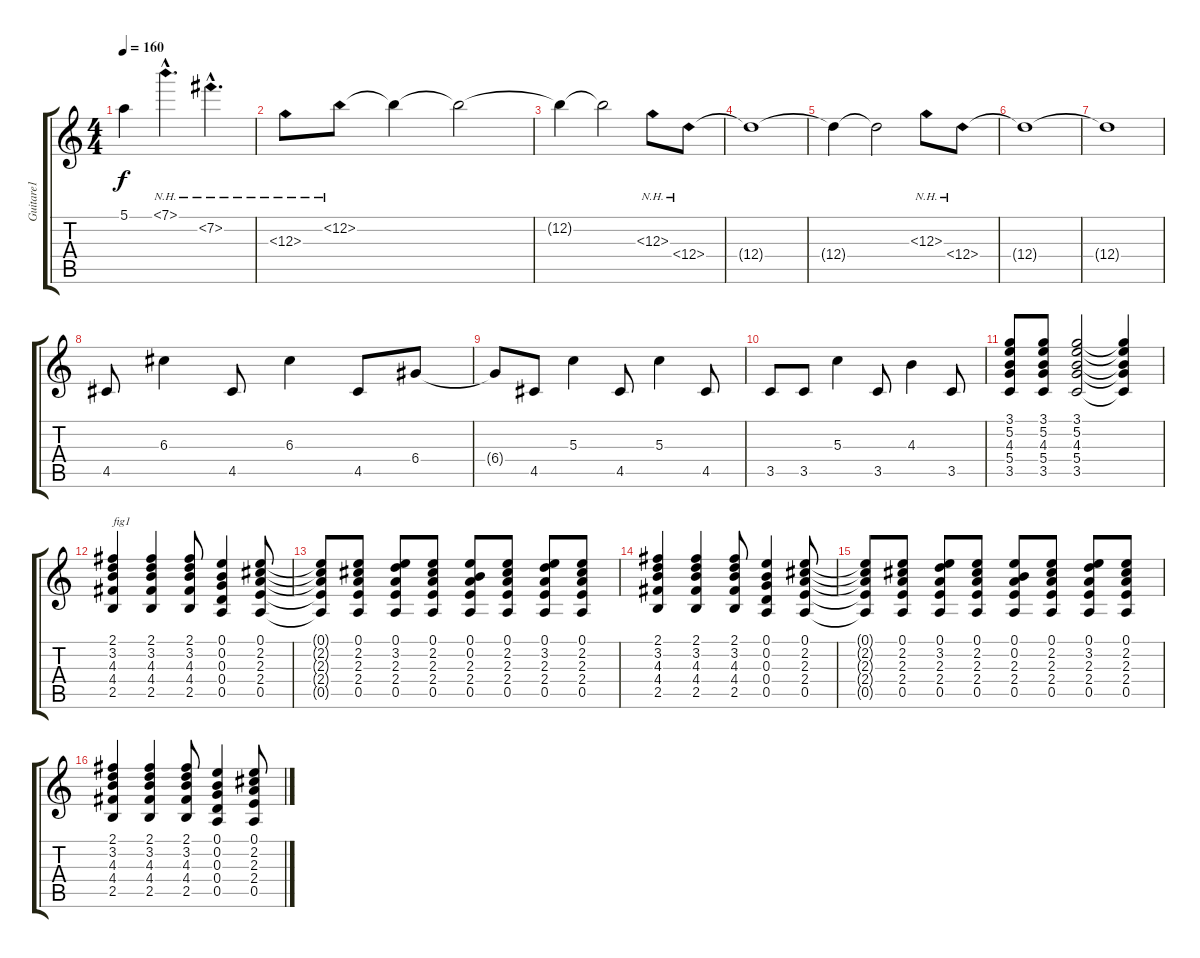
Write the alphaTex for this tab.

\track ("Guitare1" "Guitare1") {instrument electricguitarclean}
\staff {score tabs}
\tuning (E4 B3 G3 D3 A2 E2) {hide}
\ts (4 4)
\tempo 160
\clef g2
\ks c
5.1{t}.4{dy f} 7.1{nh hac}.4{d} 7.2{nh hac}.4{d} |
12.3{nh}.8 12.2{nh}.8 12.2{t}.4 12.2{t}.2 |
12.2{t}.4 12.2{t}.2 12.3{nh}.8 12.4{nh}.8 |
12.4{t}.1 |
12.4{t}.4 12.4{t}.2 12.3{nh}.8 12.4{nh}.8 |
12.4{t}.1 |
12.4{t}.1 |
4.5.8 6.3.4 4.5.8 6.3.4 4.5.8 6.4.8 |
6.4{t}.8 4.5.8 5.3.4 4.5.8 5.3.4 4.5.8 |
3.5.8 3.5.8 5.3.4 3.5.8 4.3.4 3.5.8 |
(3.1 5.2 4.3 5.4 3.5).8 (3.1 5.2 4.3 5.4 3.5).8 (3.1 5.2 4.3 5.4 3.5).2 (3.1{t} 5.2{t} 4.3{t} 5.4{t} 3.5{t}).4 |
(2.1 3.2 4.3 4.4 2.5).4{txt "fig1"} (2.1 3.2 4.3 4.4 2.5).4 (2.1 3.2 4.3 4.4 2.5).8 (0.1 0.2 0.3 0.4 0.5).4 (0.1 2.2 2.3 2.4 0.5).8 |
(0.1{t} 2.2{t} 2.3{t} 2.4{t} 0.5{t}).8 (0.1 2.2 2.3 2.4 0.5).8 (0.1 3.2 2.3 2.4 0.5).8 (0.1 2.2 2.3 2.4 0.5).8 (0.1 0.2 2.3 2.4 0.5).8 (0.1 2.2 2.3 2.4 0.5).8 (0.1 3.2 2.3 2.4 0.5).8 (0.1 2.2 2.3 2.4 0.5).8 |
(2.1 3.2 4.3 4.4 2.5).4 (2.1 3.2 4.3 4.4 2.5).4 (2.1 3.2 4.3 4.4 2.5).8 (0.1 0.2 0.3 0.4 0.5).4 (0.1 2.2 2.3 2.4 0.5).8 |
(0.1{t} 2.2{t} 2.3{t} 2.4{t} 0.5{t}).8 (0.1 2.2 2.3 2.4 0.5).8 (0.1 3.2 2.3 2.4 0.5).8 (0.1 2.2 2.3 2.4 0.5).8 (0.1 0.2 2.3 2.4 0.5).8 (0.1 2.2 2.3 2.4 0.5).8 (0.1 3.2 2.3 2.4 0.5).8 (0.1 2.2 2.3 2.4 0.5).8 |
(2.1 3.2 4.3 4.4 2.5).4 (2.1 3.2 4.3 4.4 2.5).4 (2.1 3.2 4.3 4.4 2.5).8 (0.1 0.2 0.3 0.4 0.5).4 (0.1 2.2 2.3 2.4 0.5).8
